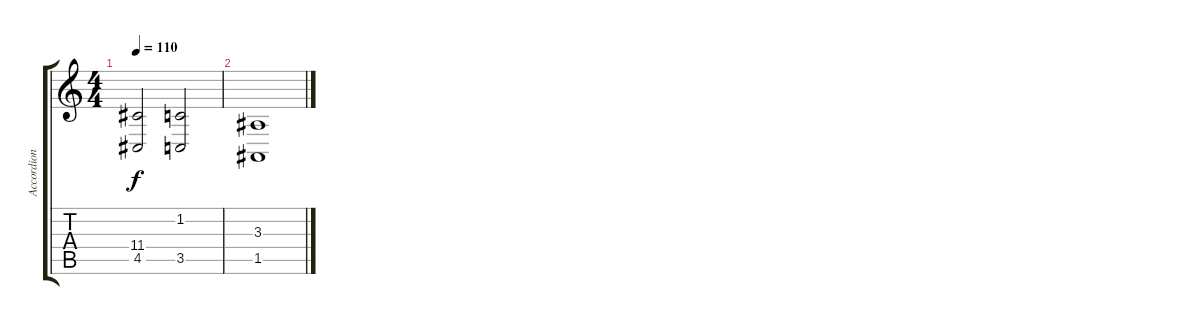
\track ("Accordion" "Accordion") {instrument accordion}
\staff {score tabs}
\tuning (E4 B3 G3 D3 A2 E2) {hide}
\ts (4 4)
\tempo 110
\clef g2
\ks c
(11.4{t} 4.5{t}).2{dy f} (1.2 3.5).2 |
(3.3 1.5).1
